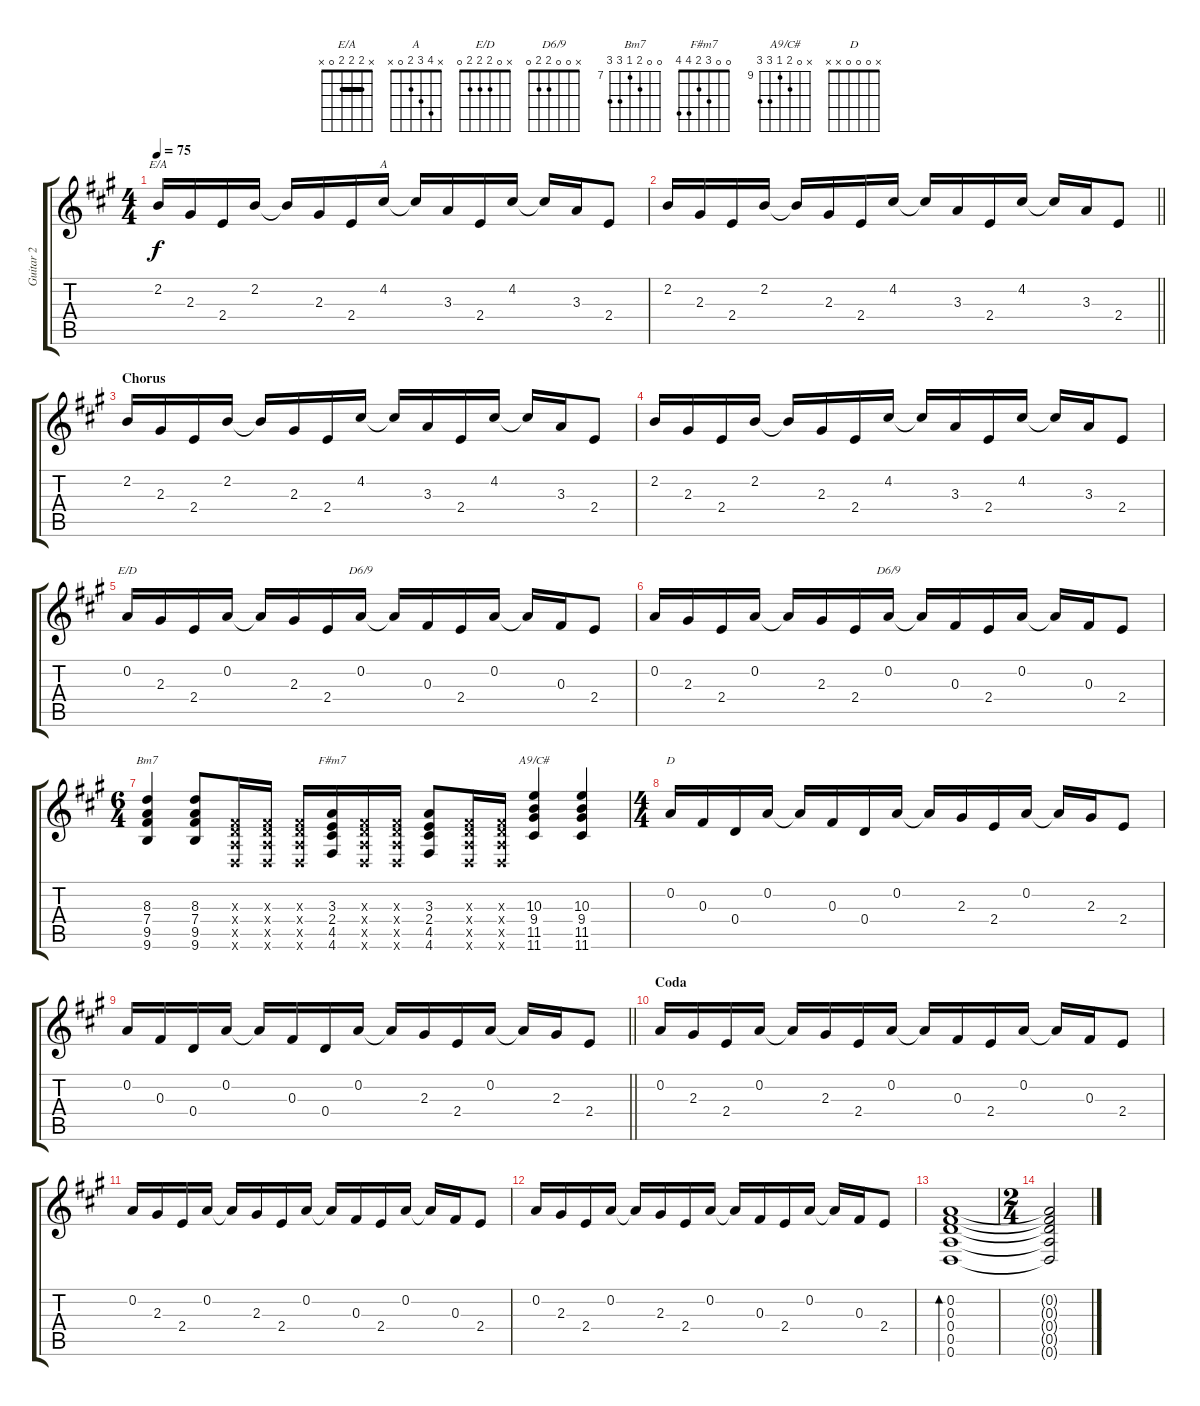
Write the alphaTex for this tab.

\track ("Guitar 2" "Guitar 2") {instrument electricguitarclean}
\staff {score tabs}
\tuning (D4 A3 Gb3 D3 A2 D2) {hide}
\chord ("E/A" x 2 2 2 0 x) {barre 2}
\chord ("A" x 4 3 2 0 x)
\chord ("E/D" x 0 2 2 2 0)
\chord ("D6/9" x 0 x x x x)
\chord ("D6/9" x 0 0 2 2 0)
\chord ("Bm7" 0 0 8 7 9 9) {firstfret 7}
\chord ("F#m7" 0 0 3 2 4 4)
\chord ("A9/C#" x 0 10 9 11 11) {firstfret 9}
\chord ("D" x 0 0 0 x x)
\ts (4 4)
\tempo 75
\clef g2
\ks f#minor
2.2.16{ch "E/A" dy f} 2.3.16 2.4.16 2.2.16 2.2{t}.16 2.3.16 2.4.16 4.2.16{ch "A"} 4.2{t}.16 3.3.16 2.4.16 4.2.16 4.2{t}.16 3.3.16 2.4.8 |
\barLineRight lightlight
2.2.16 2.3.16 2.4.16 2.2.16 2.2{t}.16 2.3.16 2.4.16 4.2.16 4.2{t}.16 3.3.16 2.4.16 4.2.16 4.2{t}.16 3.3.16 2.4.8 |
\section ("" "Chorus")
2.2.16 2.3.16 2.4.16 2.2.16 2.2{t}.16 2.3.16 2.4.16 4.2.16 4.2{t}.16 3.3.16 2.4.16 4.2.16 4.2{t}.16 3.3.16 2.4.8 |
2.2.16 2.3.16 2.4.16 2.2.16 2.2{t}.16 2.3.16 2.4.16 4.2.16 4.2{t}.16 3.3.16 2.4.16 4.2.16 4.2{t}.16 3.3.16 2.4.8 |
0.2.16{ch "E/D"} 2.3.16 2.4.16 0.2.16 0.2{t}.16 2.3.16 2.4.16 0.2.16{ch "D6/9"} 0.2{t}.16 0.3.16 2.4.16 0.2.16 0.2{t}.16 0.3.16 2.4.8 |
0.2.16 2.3.16 2.4.16 0.2.16 0.2{t}.16 2.3.16 2.4.16 0.2.16{ch "D6/9"} 0.2{t}.16 0.3.16 2.4.16 0.2.16 0.2{t}.16 0.3.16 2.4.8 |
\ts (6 4)
(8.3 7.4 9.5 9.6).4{ch "Bm7"} (8.3 7.4 9.5 9.6).8 (0.3{x} 0.4{x} 0.5{x} 0.6{x}).16 (0.3{x} 0.4{x} 0.5{x} 0.6{x}).16 (0.3{x} 0.4{x} 0.5{x} 0.6{x}).16 (3.3 2.4 4.5 4.6).16{ch "F#m7"} (0.3{x} 0.4{x} 0.5{x} 0.6{x}).16 (0.3{x} 0.4{x} 0.5{x} 0.6{x}).16 (3.3 2.4 4.5 4.6).8 (0.3{x} 0.4{x} 0.5{x} 0.6{x}).16 (0.3{x} 0.4{x} 0.5{x} 0.6{x}).16 (10.3 9.4 11.5 11.6).4{ch "A9/C#"} (10.3 9.4 11.5 11.6).4 |
\ts (4 4)
0.2.16{ch "D"} 0.3.16 0.4.16 0.2.16 0.2{t}.16 0.3.16 0.4.16 0.2.16 0.2{t}.16 2.3.16 2.4.16 0.2.16 0.2{t}.16 2.3.16 2.4.8 |
\barLineRight lightlight
0.2.16 0.3.16 0.4.16 0.2.16 0.2{t}.16 0.3.16 0.4.16 0.2.16 0.2{t}.16 2.3.16 2.4.16 0.2.16 0.2{t}.16 2.3.16 2.4.8 |
\section ("" "Coda")
0.2.16 2.3.16 2.4.16 0.2.16 0.2{t}.16 2.3.16 2.4.16 0.2.16 0.2{t}.16 0.3.16 2.4.16 0.2.16 0.2{t}.16 0.3.16 2.4.8 |
0.2.16 2.3.16 2.4.16 0.2.16 0.2{t}.16 2.3.16 2.4.16 0.2.16 0.2{t}.16 0.3.16 2.4.16 0.2.16 0.2{t}.16 0.3.16 2.4.8 |
0.2.16 2.3.16 2.4.16 0.2.16 0.2{t}.16 2.3.16 2.4.16 0.2.16 0.2{t}.16 0.3.16 2.4.16 0.2.16 0.2{t}.16 0.3.16 2.4.8 |
(0.2 0.3 0.4 0.5 0.6).1{bd 120} |
\ts (2 4)
(0.2{t} 0.3{t} 0.4{t} 0.5{t} 0.6{t}).2
